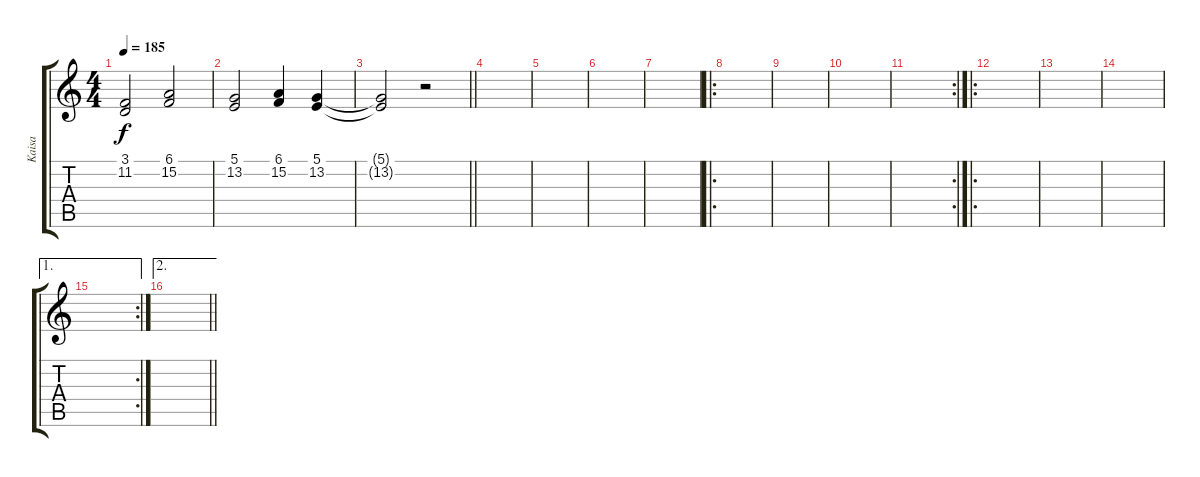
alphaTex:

\track ("Kaisa" "Kaisa") {instrument cello}
\staff {score tabs}
\tuning (B3 Gb3 D3 A2 E2 B1) {hide}
\ts (4 4)
\tempo 185
\clef g2
\ks c
(3.1{t} 11.2{t}).2{dy f} (6.1 15.2).2 |
(5.1 13.2).2 (6.1 15.2).4 (5.1 13.2).4 |
\barLineRight lightlight
(5.1{t} 13.2{t}).2 r.2 |
|
|
|
|
\ro
|
|
|
\rc 2
|
\ro
|
|
|
\ae 1
\rc 2
|
\ae 2
\barLineRight lightlight
